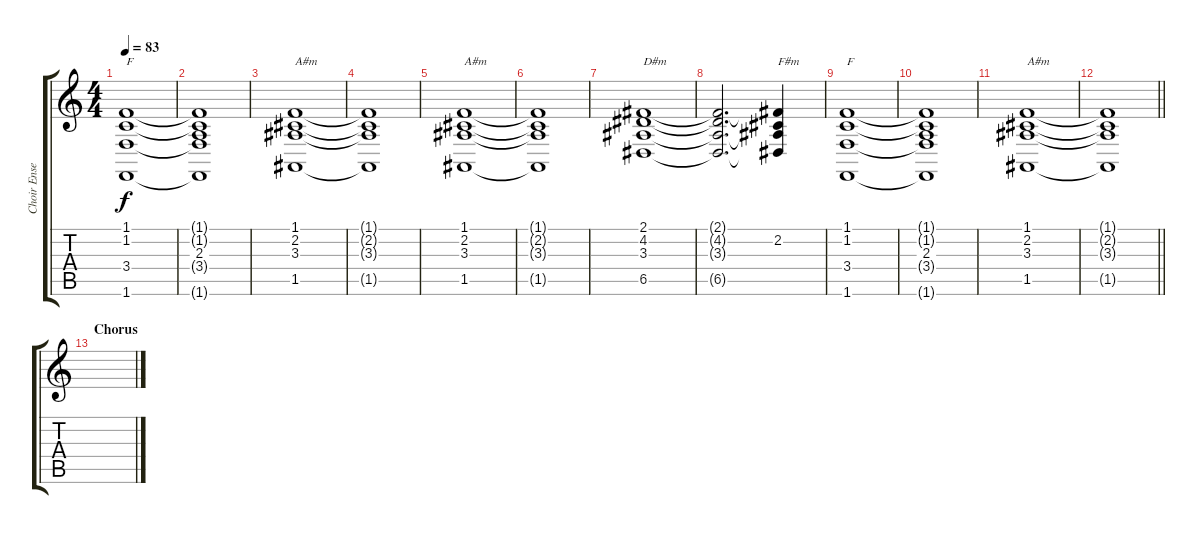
\track ("Choir Ensemble" "Choir Ense") {instrument pad4choir}
\staff {score tabs}
\tuning (E4 B3 G3 D3 A2 E2) {hide}
\ts (4 4)
\tempo 83
\clef g2
\ks c
(1.1 1.2 3.4 1.6).1{txt "F" dy f} |
(1.1{t} 1.2{t} 2.3 3.4{t} 1.6{t}).1 |
(1.1 2.2 3.3 1.5).1{txt "A#m"} |
(1.1{t} 2.2{t} 3.3{t} 1.5{t}).1 |
(1.1 2.2 3.3 1.5).1{txt "A#m"} |
(1.1{t} 2.2{t} 3.3{t} 1.5{t}).1 |
(2.1 4.2 3.3 6.5).1{txt "D#m"} |
(2.1{t} 4.2{t} 3.3{t} 6.5{t}).2{d} (2.1{t} 2.2 3.3{t} 6.5{t}).4{txt "F#m"} |
(1.1 1.2 3.4 1.6).1{txt "F"} |
(1.1{t} 1.2{t} 2.3 3.4{t} 1.6{t}).1 |
(1.1 2.2 3.3 1.5).1{txt "A#m"} |
\barLineRight lightlight
(1.1{t} 2.2{t} 3.3{t} 1.5{t}).1 |
\section ("" "Chorus")
